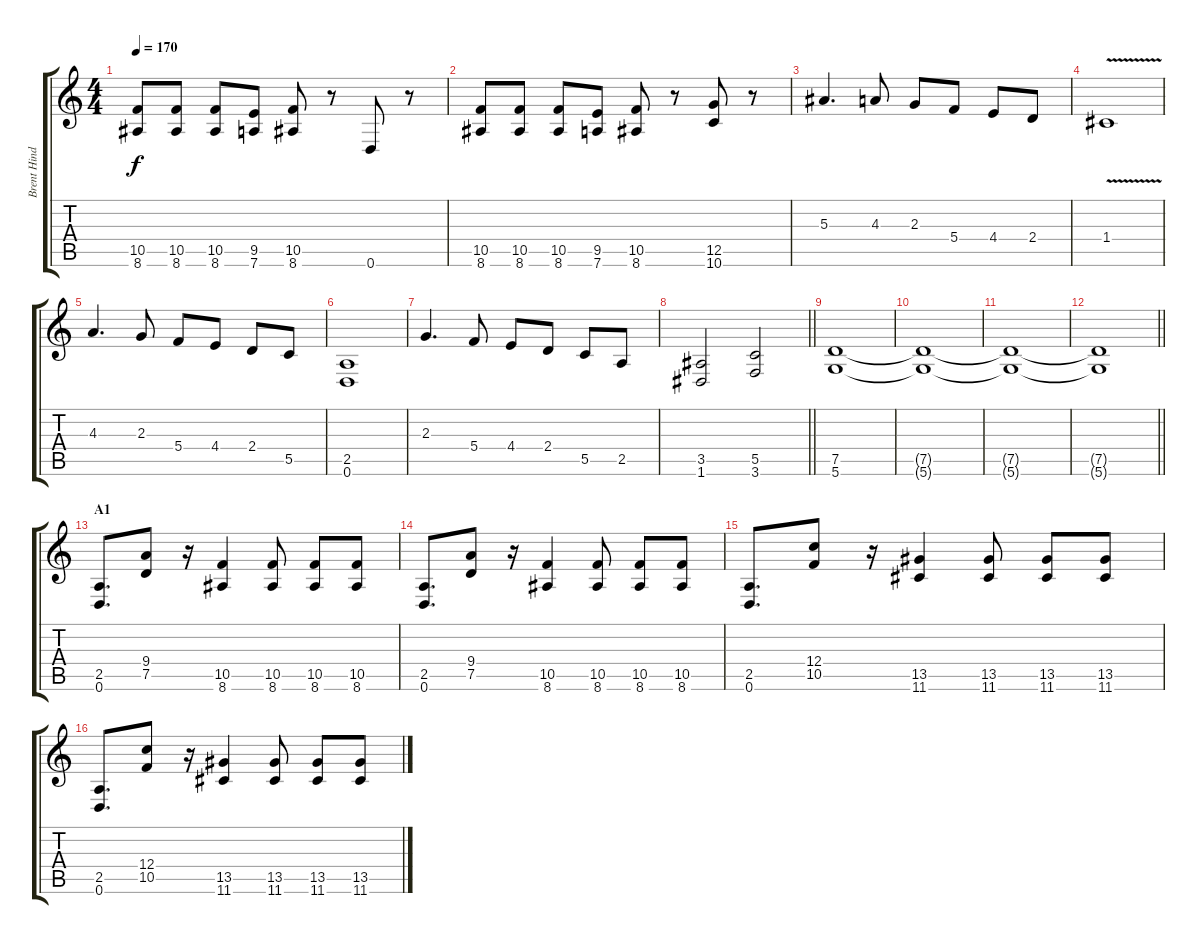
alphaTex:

\track ("Brent Hinds" "Brent Hind") {instrument distortionguitar}
\staff {score tabs}
\tuning (D4 A3 F3 C3 G2 D2) {hide}
\ts (4 4)
\tempo 170
\clef g2
\ks c
(10.5 8.6).8{dy f} (10.5 8.6).8 (10.5 8.6).8 (9.5 7.6).8 (10.5 8.6).8 r.8 0.6.8 r.8 |
(10.5 8.6).8 (10.5 8.6).8 (10.5 8.6).8 (9.5 7.6).8 (10.5 8.6).8 r.8 (12.5 10.6).8 r.8 |
5.3.4{d} 4.3.8 2.3.8 5.4.8 4.4.8 2.4.8 |
1.4{v}.1 |
4.3.4{d} 2.3.8 5.4.8 4.4.8 2.4.8 5.5.8 |
(2.5 0.6).1 |
2.3.4{d} 5.4.8 4.4.8 2.4.8 5.5.8 2.5.8 |
\barLineRight lightlight
(3.5 1.6).2 (5.5 3.6).2 |
(7.5 5.6).1 |
(7.5{t} 5.6{t}).1 |
(7.5{t} 5.6{t}).1 |
\barLineRight lightlight
(7.5{t} 5.6{t}).1 |
\section ("" "A1")
(2.5 0.6).8{d} (9.4 7.5).8 r.16 (10.5 8.6).4 (10.5 8.6).8 (10.5 8.6).8 (10.5 8.6).8 |
(2.5 0.6).8{d} (9.4 7.5).8 r.16 (10.5 8.6).4 (10.5 8.6).8 (10.5 8.6).8 (10.5 8.6).8 |
(2.5 0.6).8{d} (12.4 10.5).8 r.16 (13.5 11.6).4 (13.5 11.6).8 (13.5 11.6).8 (13.5 11.6).8 |
(2.5 0.6).8{d} (12.4 10.5).8 r.16 (13.5 11.6).4 (13.5 11.6).8 (13.5 11.6).8 (13.5 11.6).8
